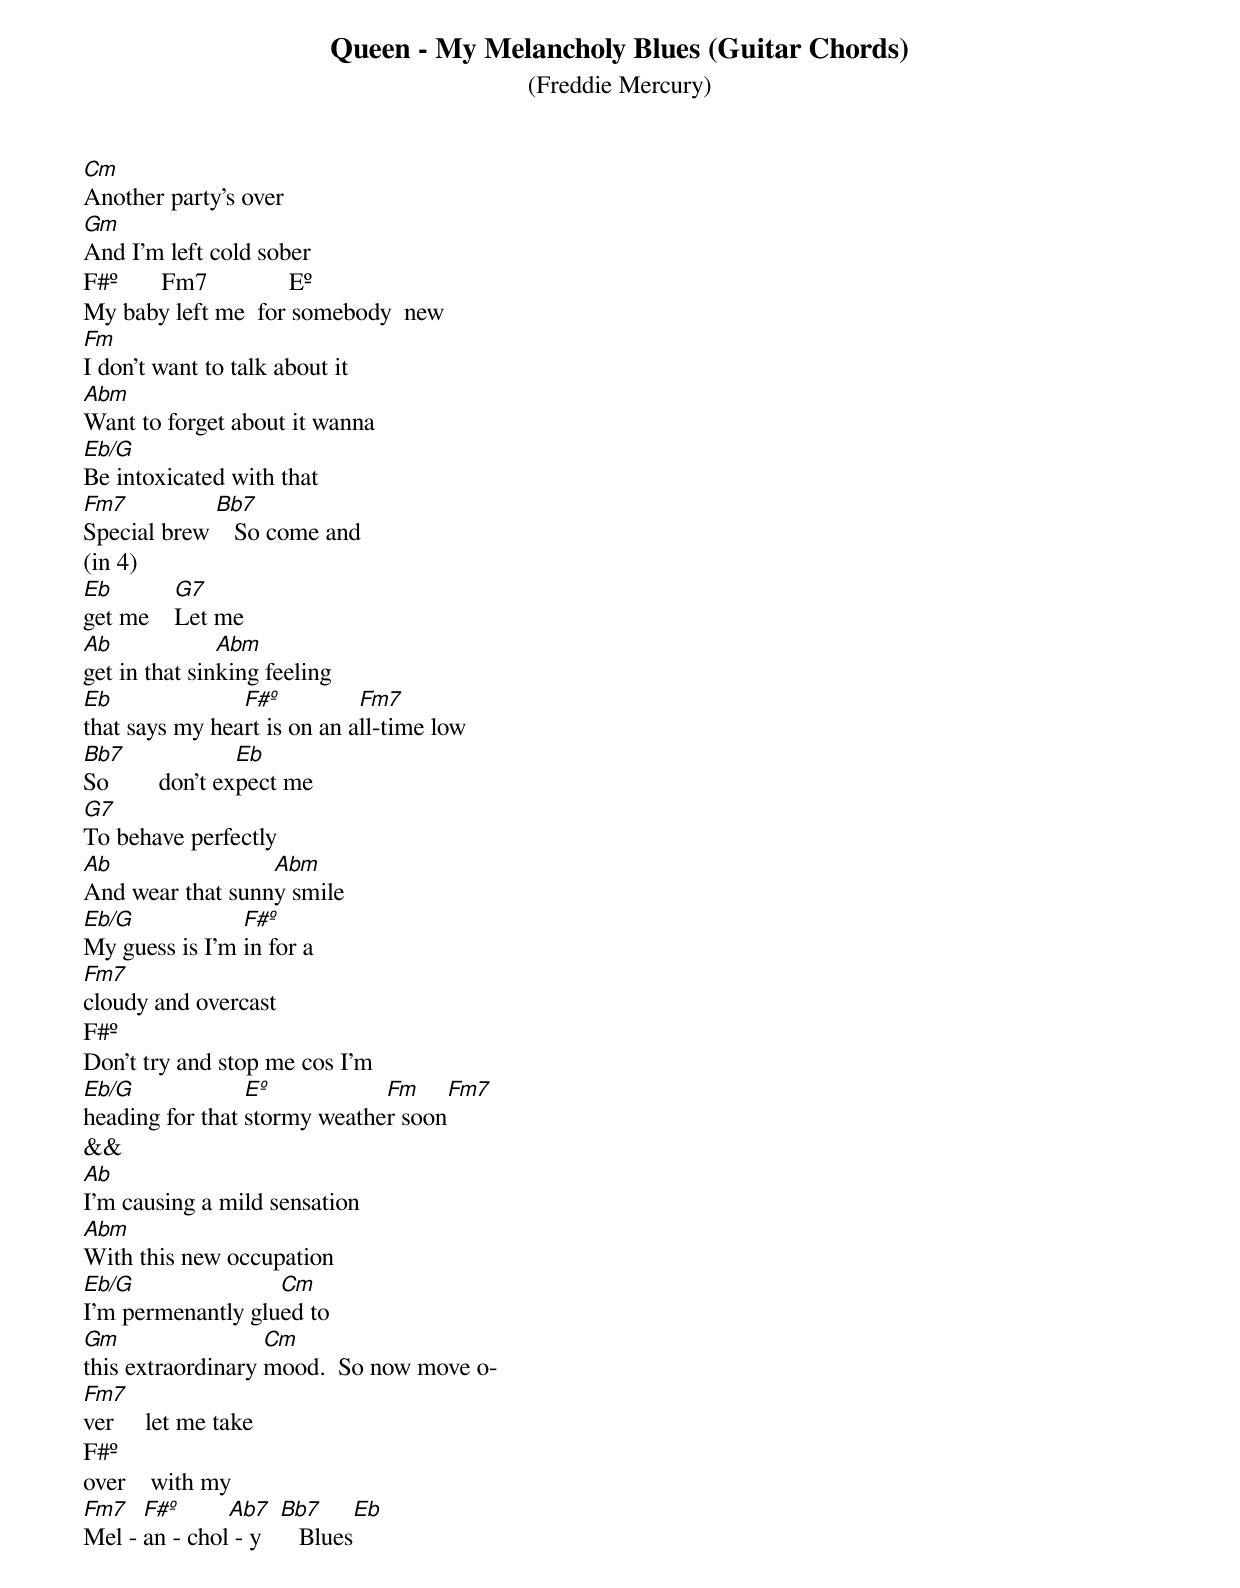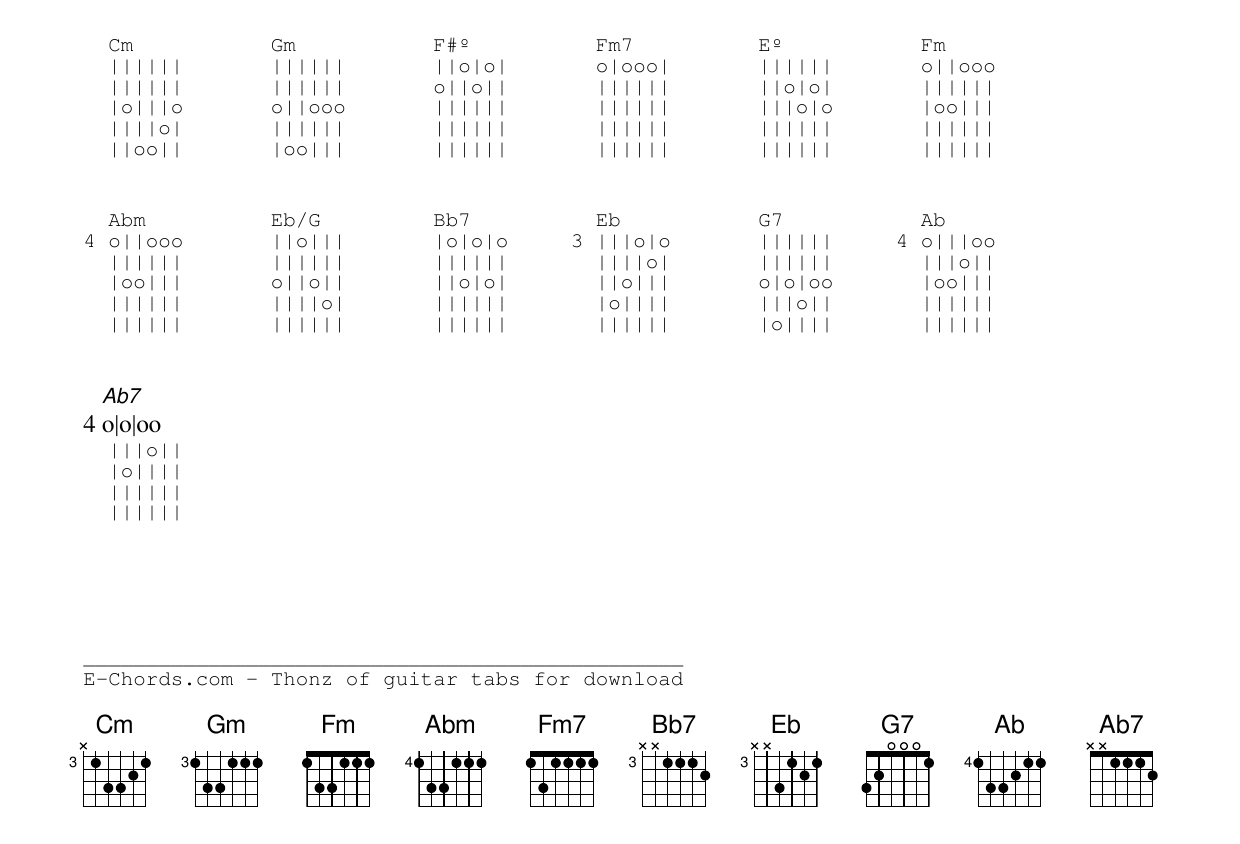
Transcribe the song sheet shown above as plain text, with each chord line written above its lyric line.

Queen - My Melancholy Blues (Guitar Chords)
(Freddie Mercury)

Cm
Another party's over
Gm
And I'm left cold sober
F#º       Fm7             Eº
My baby left me  for somebody  new
Fm
I don't want to talk about it
Abm
Want to forget about it wanna
Eb/G
Be intoxicated with that
Fm7          Bb7
Special brew    So come and
(in 4)
Eb        G7
get me    Let me
Ab             Abm
get in that sinking feeling
Eb              F#º          Fm7
that says my heart is on an all-time low
Bb7               Eb
So        don't expect me
G7
To behave perfectly
Ab                Abm
And wear that sunny smile
Eb/G            F#º
My guess is I'm in for a
Fm7
cloudy and overcast
F#º
Don't try and stop me cos I'm
Eb/G             Eº           Fm    Fm7
heading for that stormy weather soon
&&
Ab
I'm causing a mild sensation
Abm
With this new occupation
Eb/G               Cm
I'm permenantly glued to
Gm                 Cm
this extraordinary mood.  So now move o-
Fm7
ver     let me take
F#º
over    with my
Fm7   F#º      Ab7    Bb7         Eb
Mel - an - chol - y      Blues




  Cm           Gm           F#º          Fm7          Eº           Fm
  ||||||       ||||||       ||o|o|       o|ooo|       ||||||       o||ooo
  ||||||       ||||||       o||o||       ||||||       ||o|o|       ||||||
  |o|||o       o||ooo       ||||||       ||||||       |||o|o       |oo|||
  ||||o|       ||||||       ||||||       ||||||       ||||||       ||||||
  ||oo||       |oo|||       ||||||       ||||||       ||||||       ||||||


  Abm          Eb/G         Bb7          Eb           G7           Ab
4 o||ooo       ||o|||       |o|o|o     3 |||o|o       ||||||     4 o|||oo
  ||||||       ||||||       ||||||       ||||o|       ||||||       |||o||
  |oo|||       o||o||       ||o|o|       ||o|||       o|o|oo       |oo|||
  ||||||       ||||o|       ||||||       |o||||       |||o||       ||||||
  ||||||       ||||||       ||||||       ||||||       |o||||       ||||||


  Ab7
4 o|o|oo
  |||o||
  |o||||
  ||||||
  ||||||





________________________________________________
E-Chords.com - Thonz of guitar tabs for download
